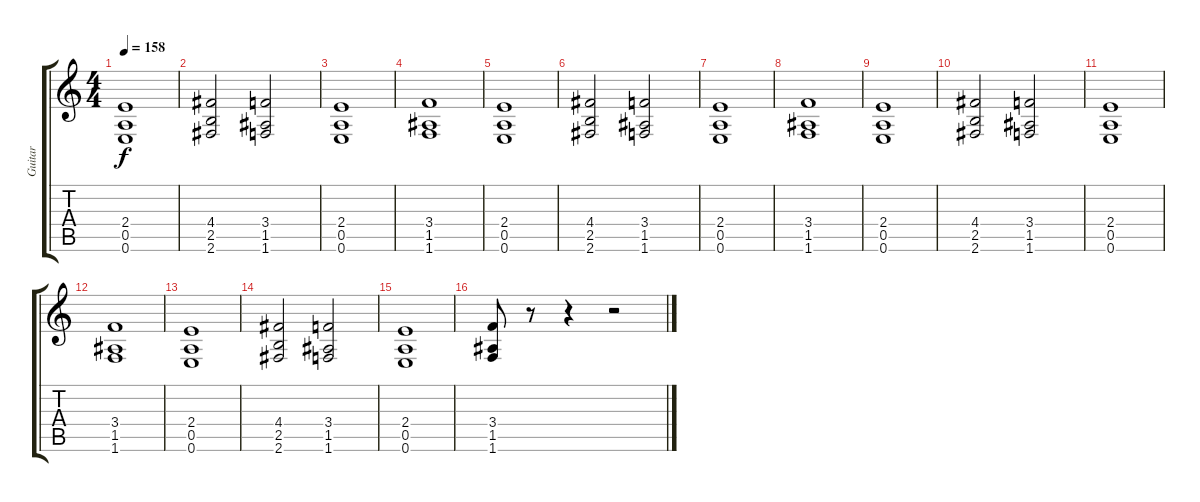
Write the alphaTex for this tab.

\track ("Guitar" "Guitar") {instrument distortionguitar}
\staff {score tabs}
\tuning (E4 B3 G3 D3 A2 E2) {hide}
\ts (4 4)
\tempo 158
\clef g2
\ks c
(2.4 0.5 0.6).1{dy f} |
(4.4 2.5 2.6).2 (3.4 1.5 1.6).2 |
(2.4 0.5 0.6).1 |
(3.4 1.5 1.6).1 |
(2.4 0.5 0.6).1 |
(4.4 2.5 2.6).2 (3.4 1.5 1.6).2 |
(2.4 0.5 0.6).1 |
(3.4 1.5 1.6).1 |
(2.4 0.5 0.6).1 |
(4.4 2.5 2.6).2 (3.4 1.5 1.6).2 |
(2.4 0.5 0.6).1 |
(3.4 1.5 1.6).1 |
(2.4 0.5 0.6).1 |
(4.4 2.5 2.6).2 (3.4 1.5 1.6).2 |
(2.4 0.5 0.6).1 |
(3.4 1.5 1.6).8 r.8 r.4 r.2
